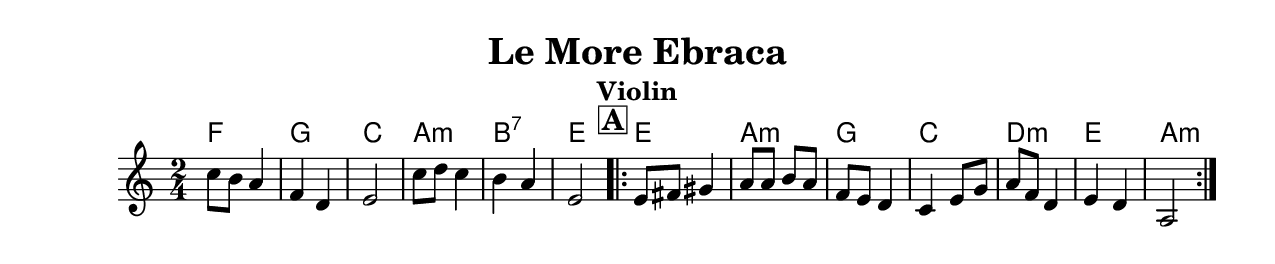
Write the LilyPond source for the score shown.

\version "2.24.0"
\include "english.ly"
%\pointAndClickOff
\paper{
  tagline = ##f
  print-all-headers = ##t
  #(set-paper-size "letter")
}
date = #(strftime "%d-%m-%Y" (localtime (current-time)))

%\markup{ \italic{ " Updated " \date  }  }

%\markup{ Got something to say? }

%#################################### Melody ########################
melody = \relative c'' {
  \clef treble
  \key a \minor
  \time 2/4
  \set Score.rehearsalMarkFormatter = #format-mark-box-alphabet

  %\partial 16*3 a16 d f   %lead in notes

  c8  b a4
  f4 d
  e2
  c'8 d c4|
  b4 a
  e2

  \repeat volta 2{
  \mark \default
    e8 fs gs4
    a8  a b [a]
    f8 e d4
    c4 e8 g

    a8 f d4
    e4 d
    a2

  }
  % \alternative { { }{ } }

}
%################################# Lyrics #####################
%\addlyrics{  }
%################################# Chords #######################
harmonies = \chordmode {
  f2
  g2
  c2
  a2:m
  b2:7
  e2
  %b
  e2
  a2:m
  g2
  c2
  d2:m
  e2
  a2:m

}

\score {
  <<
    \new ChordNames {
      \set chordChanges = ##f
      \harmonies
    }
    \new Staff
    \melody
  >>
  \header{
    title= "Le More Ebraca"
    subtitle=""
    composer= ""
    instrument = "Violin"
    arranger= ""
  }
  \midi{\tempo 4 = 120}
  \layout{indent = 1.0\cm}
}
%{
% more verses:
\markup{}
\markup {
  \fill-line {
    \hspace #0.1 % distance from left margin
    \column {
      \line { "1."
        \column {
          ""
        }
      }
      \hspace #0.2 % vertical distance between verses
      \line { "2."
        \column {
         ""
        }
      }
    }
    \hspace #0.1  % horiz. distance between columns
    \column {
      \line { "3."
        \column {
          ""
        }
      }
      \hspace #0.2 % distance between verses
      \line { "4."
        \column {
         ""
        }
      }
    }
    \hspace #0.1 % distance to right margin
  }
}

%}
